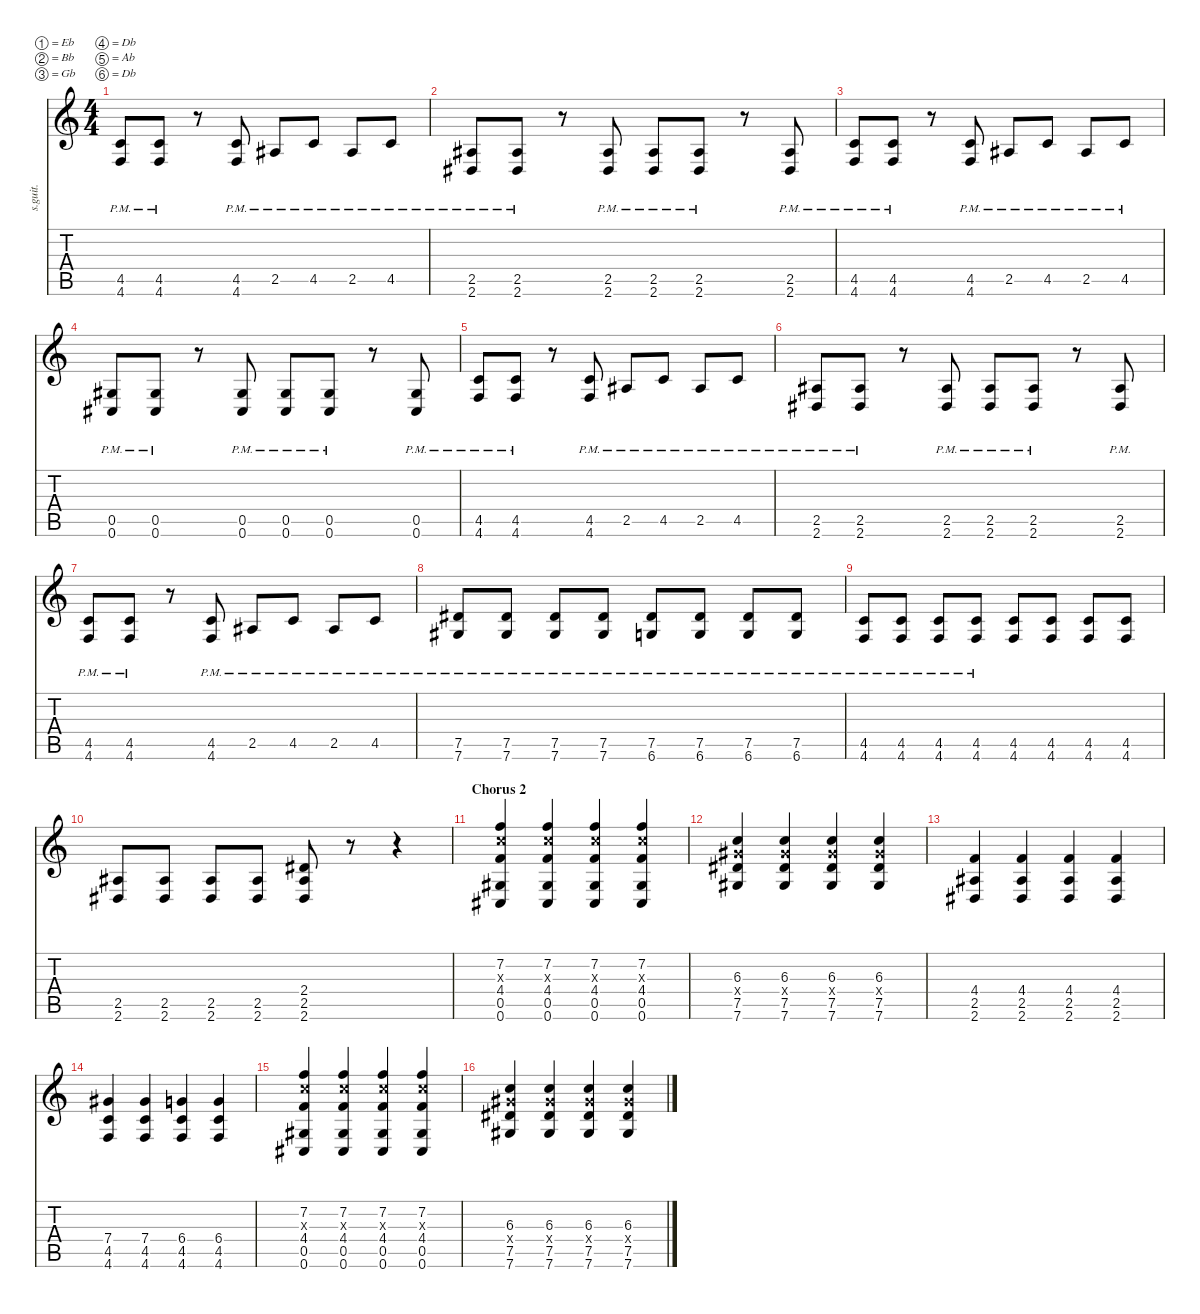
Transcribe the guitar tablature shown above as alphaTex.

\defaultSystemsLayout 4
\hideDynamics
\bracketExtendMode nobrackets
\track ("Taylor York | Rhythm Guitar | Dist." "s.guit.") {instrument distortionguitar}
\staff {score tabs}
\tuning (Eb4 Bb3 Gb3 Db3 Ab2 Db2)
\ts (4 4)
\tempo (173 hide)
\clef g2
\ks c
(4.5{pm} 4.6{pm}).8{lyrics (0 "") lyrics (1 "") lyrics (2 "") lyrics (3 "") lyrics (4 "") dy f} (4.5{pm} 4.6{pm}).8{lyrics (0 "") lyrics (1 "") lyrics (2 "") lyrics (3 "") lyrics (4 "")} r.8 (4.5{pm} 4.6{pm}).8{lyrics (0 "") lyrics (1 "") lyrics (2 "") lyrics (3 "") lyrics (4 "")} 2.5{pm acc #}.8{lyrics (0 "") lyrics (1 "") lyrics (2 "") lyrics (3 "") lyrics (4 "")} 4.5{pm}.8{lyrics (0 "") lyrics (1 "") lyrics (2 "") lyrics (3 "") lyrics (4 "")} 2.5{pm acc #}.8{lyrics (0 "") lyrics (1 "") lyrics (2 "") lyrics (3 "") lyrics (4 "")} 4.5{pm}.8{lyrics (0 "") lyrics (1 "") lyrics (2 "") lyrics (3 "") lyrics (4 "")} |
(2.5{pm acc #} 2.6{pm acc #}).8{lyrics (0 "") lyrics (1 "") lyrics (2 "") lyrics (3 "") lyrics (4 "")} (2.5{pm acc #} 2.6{pm acc #}).8{lyrics (0 "") lyrics (1 "") lyrics (2 "") lyrics (3 "") lyrics (4 "")} r.8 (2.5{pm acc #} 2.6{pm acc #}).8{lyrics (0 "") lyrics (1 "") lyrics (2 "") lyrics (3 "") lyrics (4 "")} (2.5{pm acc #} 2.6{pm acc #}).8{lyrics (0 "") lyrics (1 "") lyrics (2 "") lyrics (3 "") lyrics (4 "")} (2.5{pm acc #} 2.6{pm acc #}).8{lyrics (0 "") lyrics (1 "") lyrics (2 "") lyrics (3 "") lyrics (4 "")} r.8 (2.5{pm acc #} 2.6{pm acc #}).8{lyrics (0 "") lyrics (1 "") lyrics (2 "") lyrics (3 "") lyrics (4 "")} |
(4.5{pm} 4.6{pm}).8{lyrics (0 "") lyrics (1 "") lyrics (2 "") lyrics (3 "") lyrics (4 "")} (4.5{pm} 4.6{pm}).8{lyrics (0 "") lyrics (1 "") lyrics (2 "") lyrics (3 "") lyrics (4 "")} r.8 (4.5{pm} 4.6{pm}).8{lyrics (0 "") lyrics (1 "") lyrics (2 "") lyrics (3 "") lyrics (4 "")} 2.5{pm acc #}.8{lyrics (0 "") lyrics (1 "") lyrics (2 "") lyrics (3 "") lyrics (4 "")} 4.5{pm}.8{lyrics (0 "") lyrics (1 "") lyrics (2 "") lyrics (3 "") lyrics (4 "")} 2.5{pm acc #}.8{lyrics (0 "") lyrics (1 "") lyrics (2 "") lyrics (3 "") lyrics (4 "")} 4.5{pm}.8{lyrics (0 "") lyrics (1 "") lyrics (2 "") lyrics (3 "") lyrics (4 "")} |
(0.5{pm acc #} 0.6{pm acc #}).8{lyrics (0 "") lyrics (1 "") lyrics (2 "") lyrics (3 "") lyrics (4 "")} (0.5{pm acc #} 0.6{pm acc #}).8{lyrics (0 "") lyrics (1 "") lyrics (2 "") lyrics (3 "") lyrics (4 "")} r.8 (0.5{pm acc #} 0.6{pm acc #}).8{lyrics (0 "") lyrics (1 "") lyrics (2 "") lyrics (3 "") lyrics (4 "")} (0.5{pm acc #} 0.6{pm acc #}).8{lyrics (0 "") lyrics (1 "") lyrics (2 "") lyrics (3 "") lyrics (4 "")} (0.5{pm acc #} 0.6{pm acc #}).8{lyrics (0 "") lyrics (1 "") lyrics (2 "") lyrics (3 "") lyrics (4 "")} r.8 (0.5{pm acc #} 0.6{pm acc #}).8{lyrics (0 "") lyrics (1 "") lyrics (2 "") lyrics (3 "") lyrics (4 "")} |
(4.5{pm} 4.6{pm}).8{lyrics (0 "") lyrics (1 "") lyrics (2 "") lyrics (3 "") lyrics (4 "")} (4.5{pm} 4.6{pm}).8{lyrics (0 "") lyrics (1 "") lyrics (2 "") lyrics (3 "") lyrics (4 "")} r.8 (4.5{pm} 4.6{pm}).8{lyrics (0 "") lyrics (1 "") lyrics (2 "") lyrics (3 "") lyrics (4 "")} 2.5{pm acc #}.8{lyrics (0 "") lyrics (1 "") lyrics (2 "") lyrics (3 "") lyrics (4 "")} 4.5{pm}.8{lyrics (0 "") lyrics (1 "") lyrics (2 "") lyrics (3 "") lyrics (4 "")} 2.5{pm acc #}.8{lyrics (0 "") lyrics (1 "") lyrics (2 "") lyrics (3 "") lyrics (4 "")} 4.5{pm}.8{lyrics (0 "") lyrics (1 "") lyrics (2 "") lyrics (3 "") lyrics (4 "")} |
(2.5{pm acc #} 2.6{pm acc #}).8{lyrics (0 "") lyrics (1 "") lyrics (2 "") lyrics (3 "") lyrics (4 "")} (2.5{pm acc #} 2.6{pm acc #}).8{lyrics (0 "") lyrics (1 "") lyrics (2 "") lyrics (3 "") lyrics (4 "")} r.8 (2.5{pm acc #} 2.6{pm acc #}).8{lyrics (0 "") lyrics (1 "") lyrics (2 "") lyrics (3 "") lyrics (4 "")} (2.5{pm acc #} 2.6{pm acc #}).8{lyrics (0 "") lyrics (1 "") lyrics (2 "") lyrics (3 "") lyrics (4 "")} (2.5{pm acc #} 2.6{pm acc #}).8{lyrics (0 "") lyrics (1 "") lyrics (2 "") lyrics (3 "") lyrics (4 "")} r.8 (2.5{pm acc #} 2.6{pm acc #}).8{lyrics (0 "") lyrics (1 "") lyrics (2 "") lyrics (3 "") lyrics (4 "")} |
(4.5{pm} 4.6{pm}).8{lyrics (0 "") lyrics (1 "") lyrics (2 "") lyrics (3 "") lyrics (4 "")} (4.5{pm} 4.6{pm}).8{lyrics (0 "") lyrics (1 "") lyrics (2 "") lyrics (3 "") lyrics (4 "")} r.8 (4.5{pm} 4.6{pm}).8{lyrics (0 "") lyrics (1 "") lyrics (2 "") lyrics (3 "") lyrics (4 "")} 2.5{pm acc #}.8{lyrics (0 "") lyrics (1 "") lyrics (2 "") lyrics (3 "") lyrics (4 "")} 4.5{pm}.8{lyrics (0 "") lyrics (1 "") lyrics (2 "") lyrics (3 "") lyrics (4 "")} 2.5{pm acc #}.8{lyrics (0 "") lyrics (1 "") lyrics (2 "") lyrics (3 "") lyrics (4 "")} 4.5{pm}.8{lyrics (0 "") lyrics (1 "") lyrics (2 "") lyrics (3 "") lyrics (4 "")} |
(7.5{pm acc #} 7.6{pm acc #}).8{lyrics (0 "") lyrics (1 "") lyrics (2 "") lyrics (3 "") lyrics (4 "")} (7.5{pm acc #} 7.6{pm acc #}).8{lyrics (0 "") lyrics (1 "") lyrics (2 "") lyrics (3 "") lyrics (4 "")} (7.5{pm acc #} 7.6{pm acc #}).8{lyrics (0 "") lyrics (1 "") lyrics (2 "") lyrics (3 "") lyrics (4 "")} (7.5{pm acc #} 7.6{pm acc #}).8{lyrics (0 "") lyrics (1 "") lyrics (2 "") lyrics (3 "") lyrics (4 "")} (7.5{pm acc #} 6.6{pm}).8{lyrics (0 "") lyrics (1 "") lyrics (2 "") lyrics (3 "") lyrics (4 "")} (7.5{pm acc #} 6.6{pm}).8{lyrics (0 "") lyrics (1 "") lyrics (2 "") lyrics (3 "") lyrics (4 "")} (7.5{pm acc #} 6.6{pm}).8{lyrics (0 "") lyrics (1 "") lyrics (2 "") lyrics (3 "") lyrics (4 "")} (7.5{pm acc #} 6.6{pm}).8{lyrics (0 "") lyrics (1 "") lyrics (2 "") lyrics (3 "") lyrics (4 "")} |
(4.5{pm} 4.6{pm}).8{lyrics (0 "") lyrics (1 "") lyrics (2 "") lyrics (3 "") lyrics (4 "")} (4.5{pm} 4.6{pm}).8{lyrics (0 "") lyrics (1 "") lyrics (2 "") lyrics (3 "") lyrics (4 "")} (4.5{pm} 4.6{pm}).8{lyrics (0 "") lyrics (1 "") lyrics (2 "") lyrics (3 "") lyrics (4 "")} (4.5{pm} 4.6{pm}).8{lyrics (0 "") lyrics (1 "") lyrics (2 "") lyrics (3 "") lyrics (4 "")} (4.5 4.6).8{lyrics (0 "") lyrics (1 "") lyrics (2 "") lyrics (3 "") lyrics (4 "")} (4.5 4.6).8{lyrics (0 "") lyrics (1 "") lyrics (2 "") lyrics (3 "") lyrics (4 "")} (4.5 4.6).8{lyrics (0 "") lyrics (1 "") lyrics (2 "") lyrics (3 "") lyrics (4 "")} (4.5 4.6).8{lyrics (0 "") lyrics (1 "") lyrics (2 "") lyrics (3 "") lyrics (4 "")} |
(2.5{acc #} 2.6{acc #}).8{lyrics (0 "") lyrics (1 "") lyrics (2 "") lyrics (3 "") lyrics (4 "")} (2.5{acc #} 2.6{acc #}).8{lyrics (0 "") lyrics (1 "") lyrics (2 "") lyrics (3 "") lyrics (4 "")} (2.5{acc #} 2.6{acc #}).8{lyrics (0 "") lyrics (1 "") lyrics (2 "") lyrics (3 "") lyrics (4 "")} (2.5{acc #} 2.6{acc #}).8{lyrics (0 "") lyrics (1 "") lyrics (2 "") lyrics (3 "") lyrics (4 "")} (2.4{acc #} 2.5{acc #} 2.6{acc #}).8{lyrics (0 "") lyrics (1 "") lyrics (2 "") lyrics (3 "") lyrics (4 "")} r.8 r.4 |
\section ("" "Chorus 2")
(7.2 6.3{x} 4.4 0.5{acc #} 0.6{acc #}).4{lyrics (0 "") lyrics (1 "") lyrics (2 "") lyrics (3 "") lyrics (4 "")} (7.2 6.3{x} 4.4 0.5{acc #} 0.6{acc #}).4{lyrics (0 "") lyrics (1 "") lyrics (2 "") lyrics (3 "") lyrics (4 "")} (7.2 6.3{x} 4.4 0.5{acc #} 0.6{acc #}).4{lyrics (0 "") lyrics (1 "") lyrics (2 "") lyrics (3 "") lyrics (4 "")} (7.2 6.3{x} 4.4 0.5{acc #} 0.6{acc #}).4{lyrics (0 "") lyrics (1 "") lyrics (2 "") lyrics (3 "") lyrics (4 "")} |
(6.3 7.4{x acc #} 7.5{acc #} 7.6{acc #}).4{lyrics (0 "") lyrics (1 "") lyrics (2 "") lyrics (3 "") lyrics (4 "")} (6.3 7.4{x acc #} 7.5{acc #} 7.6{acc #}).4{lyrics (0 "") lyrics (1 "") lyrics (2 "") lyrics (3 "") lyrics (4 "")} (6.3 7.4{x acc #} 7.5{acc #} 7.6{acc #}).4{lyrics (0 "") lyrics (1 "") lyrics (2 "") lyrics (3 "") lyrics (4 "")} (6.3 7.4{x acc #} 7.5{acc #} 7.6{acc #}).4{lyrics (0 "") lyrics (1 "") lyrics (2 "") lyrics (3 "") lyrics (4 "")} |
(4.4 2.5{acc #} 2.6{acc #}).4{lyrics (0 "") lyrics (1 "") lyrics (2 "") lyrics (3 "") lyrics (4 "")} (4.4 2.5{acc #} 2.6{acc #}).4{lyrics (0 "") lyrics (1 "") lyrics (2 "") lyrics (3 "") lyrics (4 "")} (4.4 2.5{acc #} 2.6{acc #}).4{lyrics (0 "") lyrics (1 "") lyrics (2 "") lyrics (3 "") lyrics (4 "")} (4.4 2.5{acc #} 2.6{acc #}).4{lyrics (0 "") lyrics (1 "") lyrics (2 "") lyrics (3 "") lyrics (4 "")} |
(7.4{acc #} 4.5 4.6).4{lyrics (0 "") lyrics (1 "") lyrics (2 "") lyrics (3 "") lyrics (4 "")} (7.4{acc #} 4.5 4.6).4{lyrics (0 "") lyrics (1 "") lyrics (2 "") lyrics (3 "") lyrics (4 "")} (6.4 4.5 4.6).4{lyrics (0 "") lyrics (1 "") lyrics (2 "") lyrics (3 "") lyrics (4 "")} (6.4 4.5 4.6).4{lyrics (0 "") lyrics (1 "") lyrics (2 "") lyrics (3 "") lyrics (4 "")} |
(7.2 6.3{x} 4.4 0.5{acc #} 0.6{acc #}).4{lyrics (0 "") lyrics (1 "") lyrics (2 "") lyrics (3 "") lyrics (4 "")} (7.2 6.3{x} 4.4 0.5{acc #} 0.6{acc #}).4{lyrics (0 "") lyrics (1 "") lyrics (2 "") lyrics (3 "") lyrics (4 "")} (7.2 6.3{x} 4.4 0.5{acc #} 0.6{acc #}).4{lyrics (0 "") lyrics (1 "") lyrics (2 "") lyrics (3 "") lyrics (4 "")} (7.2 6.3{x} 4.4 0.5{acc #} 0.6{acc #}).4{lyrics (0 "") lyrics (1 "") lyrics (2 "") lyrics (3 "") lyrics (4 "")} |
(6.3 7.4{x acc #} 7.5{acc #} 7.6{acc #}).4{lyrics (0 "") lyrics (1 "") lyrics (2 "") lyrics (3 "") lyrics (4 "")} (6.3 7.4{x acc #} 7.5{acc #} 7.6{acc #}).4{lyrics (0 "") lyrics (1 "") lyrics (2 "") lyrics (3 "") lyrics (4 "")} (6.3 7.4{x acc #} 7.5{acc #} 7.6{acc #}).4{lyrics (0 "") lyrics (1 "") lyrics (2 "") lyrics (3 "") lyrics (4 "")} (6.3 7.4{x acc #} 7.5{acc #} 7.6{acc #}).4{lyrics (0 "") lyrics (1 "") lyrics (2 "") lyrics (3 "") lyrics (4 "")}
